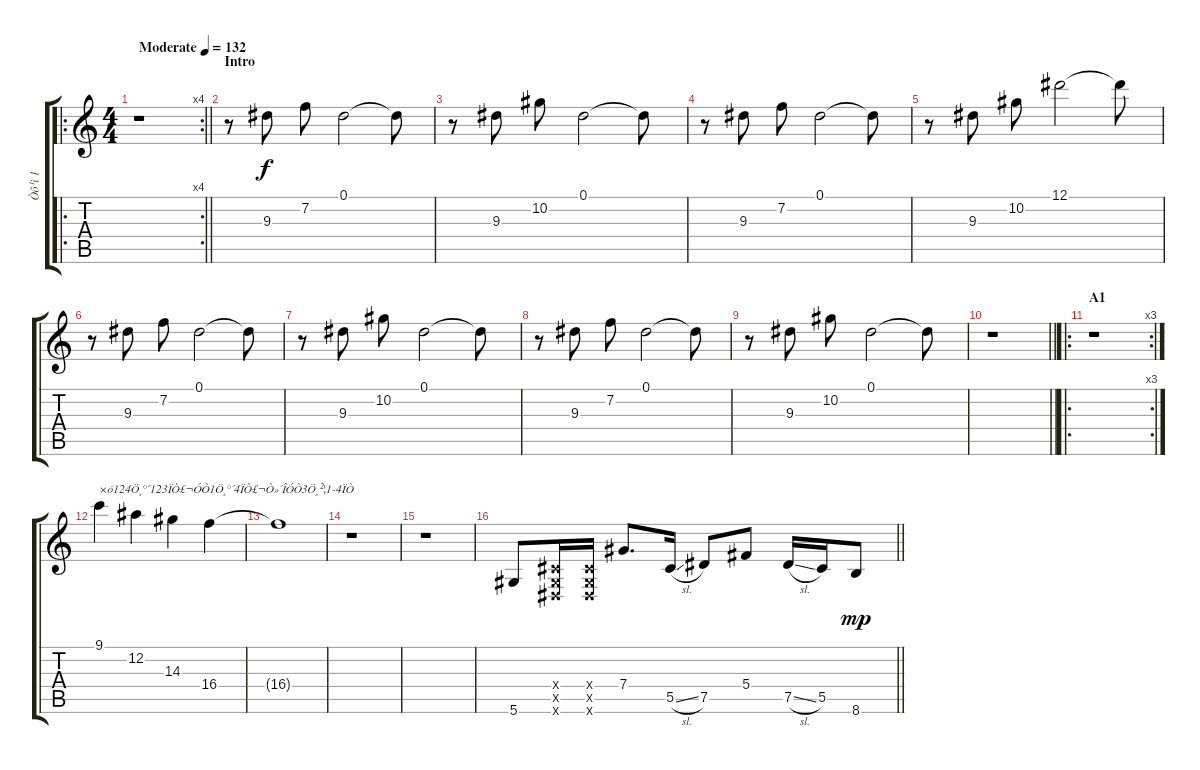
\track ("Òô¹ì 1" "Òô¹ì 1") {instrument electricguitarclean}
\staff {score tabs}
\tuning (Eb4 Bb3 Gb3 Db3 Ab2 Eb2) {hide}
\ro
\rc 4
\ts (4 4)
\tempo (132 "Moderate")
\clef g2
\barLineRight lightlight
\ks c
r.1{dy f instrument electricguitarclean} |
\section ("" "Intro")
r.8 9.3.8 7.2.8 0.1.2 0.1{t}.8 |
r.8 9.3.8 10.2.8 0.1.2 0.1{t}.8 |
r.8 9.3.8 7.2.8 0.1.2 0.1{t}.8 |
r.8 9.3.8 10.2.8 12.1.2 12.1{t}.8 |
r.8 9.3.8 7.2.8 0.1.2 0.1{t}.8 |
r.8 9.3.8 10.2.8 0.1.2 0.1{t}.8 |
r.8 9.3.8 7.2.8 0.1.2 0.1{t}.8 |
r.8 9.3.8 10.2.8 0.1.2 0.1{t}.8 |
\barLineRight lightlight
r.1 |
\ro
\rc 3
\section ("" "A1")
r.1 |
9.1.4{txt "×ó124Ö¸°´123ÏÒ£¬ÓÒ1Ö¸°´4ÏÒ£¬Ò»´ÎÓÒ3Ö¸²¦1-4ÏÒ"} 12.2.4 14.3.4 16.4.4 |
16.4{t}.1 |
r.1 |
r.1 |
\barLineRight lightlight
5.6.8 (0.4{x} 0.5{x} 0.6{x}).16 (0.4{x} 0.5{x} 0.6{x}).16 7.4.8{d} 5.5{sl}.16 7.5.8 5.4.8 7.5{sl}.16 5.5.16 8.6.8{dy mp}
